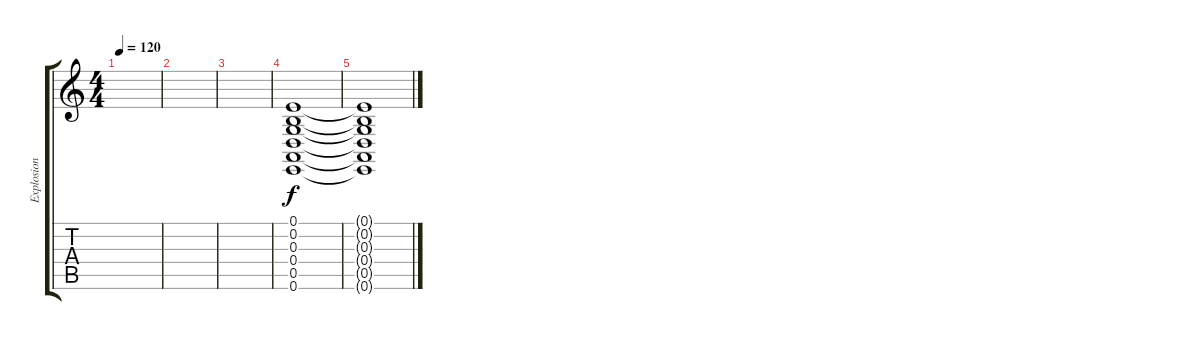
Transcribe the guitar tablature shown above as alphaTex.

\track ("Explosion" "Explosion") {instrument gunshot}
\staff {score tabs}
\tuning (E4 B3 G3 D3 A2 E2) {hide}
\ts (4 4)
\tempo 120
\clef g2
\ks c
|
|
|
(0.1 0.2 0.3 0.4 0.5 0.6).1 |
(0.1{t} 0.2{t} 0.3{t} 0.4{t} 0.5{t} 0.6{t}).1
